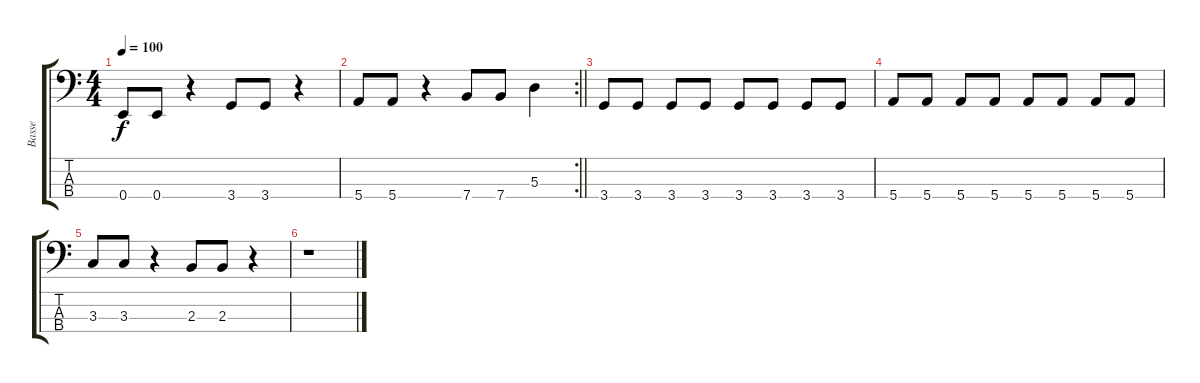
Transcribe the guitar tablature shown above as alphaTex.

\track ("Basse" "Basse") {instrument electricbassfinger}
\staff {score tabs}
\tuning (G2 D2 A1 E1) {hide}
\ts (4 4)
\tempo 100
\clef f4
\ks c
0.4.8{dy f} 0.4.8 r.4 3.4.8 3.4.8 r.4 |
\rc 2
\barLineRight lightlight
5.4.8 5.4.8 r.4 7.4.8 7.4.8 5.3.4 |
3.4.8 3.4.8 3.4.8 3.4.8 3.4.8 3.4.8 3.4.8 3.4.8 |
5.4.8 5.4.8 5.4.8 5.4.8 5.4.8 5.4.8 5.4.8 5.4.8 |
3.3.8 3.3.8 r.4 2.3.8 2.3.8 r.4 |
r.1
